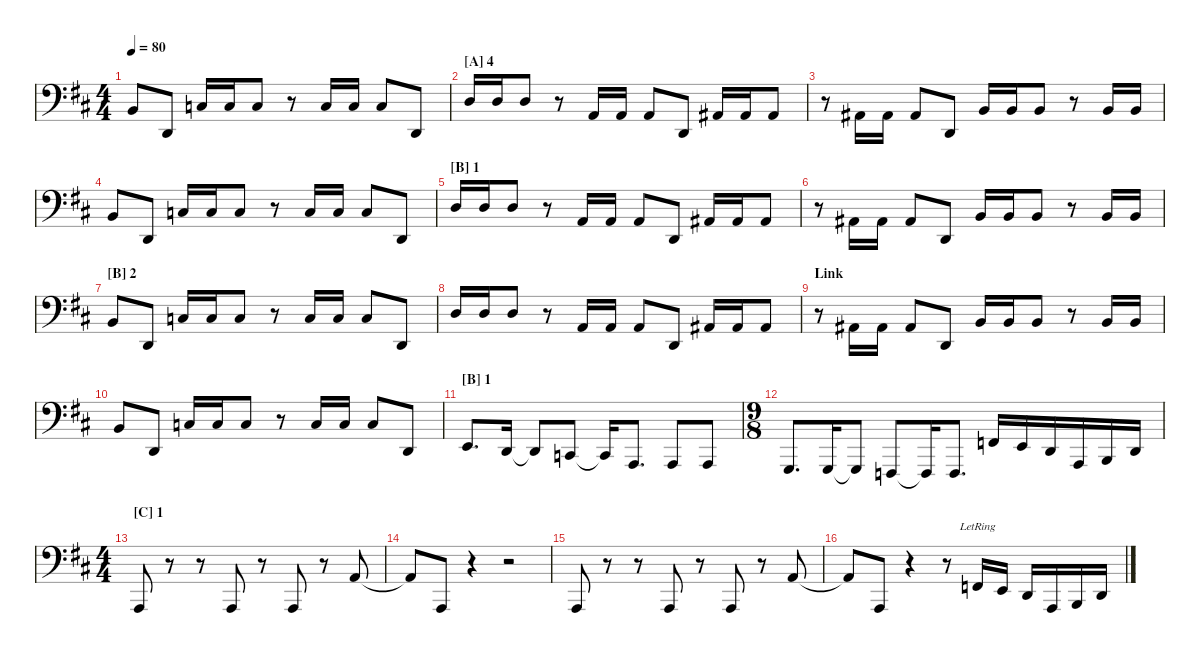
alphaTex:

\hideDynamics
\bracketExtendMode nobrackets
\singleTrackTrackNamePolicy hidden
\multiTrackTrackNamePolicy hidden
\otherSystemsTrackNameOrientation horizontal
\track ("Strings 2" "S-Gt") {instrument stringensemble1}
\staff {score}
\tuning (C3 G2 D2 A1 E1 B0)
\ts (4 4)
\tempo 80
\clef f4
\ks d
4.2{acc forcenatural}.8{dy f beam Up} 5.4{acc forcenatural}.8{beam Up} 5.2{acc forcenatural}.16{beam Up} 5.2{acc forcenatural}.16{beam Up} 5.2{acc forcenatural}.8{beam Up} r.8{beam Up} 5.2{acc forcenatural}.16{beam Up} 5.2{acc forcenatural}.16{beam Up} 5.2{acc forcenatural}.8{beam Up} 5.4{acc forcenatural}.8{beam Up} |
\section ("A" "4")
7.2{acc forcenatural}.16{beam Up} 7.2{acc forcenatural}.16{beam Up} 7.2{acc forcenatural}.8{beam Up} r.8{beam Up} 2.2{acc forcenatural}.16{beam Up} 2.2{acc forcenatural}.16{beam Up} 2.2{acc forcenatural}.8{beam Up} 5.4{acc forcenatural}.8{beam Up} 3.2{acc #}.16{beam Up} 3.2{acc #}.16{beam Up} 3.2{acc #}.8{beam Up} |
r.8{beam Down} 3.2{acc #}.16{beam Up} 3.2{acc #}.16{beam Up} 3.2{acc #}.8{beam Up} 5.4{acc forcenatural}.8{beam Up} 4.2{acc forcenatural}.16{beam Up} 4.2{acc forcenatural}.16{beam Up} 4.2{acc forcenatural}.8{beam Up} r.8{beam Up} 4.2{acc forcenatural}.16{beam Up} 4.2{acc forcenatural}.16{beam Up} |
4.2{acc forcenatural}.8{beam Up} 5.4{acc forcenatural}.8{beam Up} 5.2{acc forcenatural}.16{beam Up} 5.2{acc forcenatural}.16{beam Up} 5.2{acc forcenatural}.8{beam Up} r.8{beam Up} 5.2{acc forcenatural}.16{beam Up} 5.2{acc forcenatural}.16{beam Up} 5.2{acc forcenatural}.8{beam Up} 5.4{acc forcenatural}.8{beam Up} |
\section ("B" "1")
7.2{acc forcenatural}.16{dy pp beam Up} 7.2{acc forcenatural}.16{beam Up} 7.2{acc forcenatural}.8{beam Up} r.8{beam Up} 2.2{acc forcenatural}.16{beam Up} 2.2{acc forcenatural}.16{beam Up} 2.2{acc forcenatural}.8{beam Up} 5.4{acc forcenatural}.8{beam Up} 3.2{acc #}.16{beam Up} 3.2{acc #}.16{beam Up} 3.2{acc #}.8{beam Up} |
r.8{beam Down} 3.2{acc #}.16{beam Up} 3.2{acc #}.16{beam Up} 3.2{acc #}.8{beam Up} 5.4{acc forcenatural}.8{beam Up} 4.2{acc forcenatural}.16{beam Up} 4.2{acc forcenatural}.16{beam Up} 4.2{acc forcenatural}.8{beam Up} r.8{beam Up} 4.2{acc forcenatural}.16{beam Up} 4.2{acc forcenatural}.16{beam Up} |
\section ("B" "2")
4.2{acc forcenatural}.8{beam Up} 5.4{acc forcenatural}.8{beam Up} 5.2{acc forcenatural}.16{beam Up} 5.2{acc forcenatural}.16{beam Up} 5.2{acc forcenatural}.8{beam Up} r.8{beam Up} 5.2{acc forcenatural}.16{beam Up} 5.2{acc forcenatural}.16{beam Up} 5.2{acc forcenatural}.8{beam Up} 5.4{acc forcenatural}.8{beam Up} |
7.2{acc forcenatural}.16{beam Up} 7.2{acc forcenatural}.16{beam Up} 7.2{acc forcenatural}.8{beam Up} r.8{beam Up} 2.2{acc forcenatural}.16{beam Up} 2.2{acc forcenatural}.16{beam Up} 2.2{acc forcenatural}.8{beam Up} 5.4{acc forcenatural}.8{beam Up} 3.2{acc #}.16{beam Up} 3.2{acc #}.16{beam Up} 3.2{acc #}.8{beam Up} |
\section ("" "Link")
r.8{beam Down} 3.2{acc #}.16{beam Up} 3.2{acc #}.16{beam Up} 3.2{acc #}.8{beam Up} 5.4{acc forcenatural}.8{beam Up} 4.2{acc forcenatural}.16{beam Up} 4.2{acc forcenatural}.16{beam Up} 4.2{acc forcenatural}.8{beam Up} r.8{beam Up} 4.2{acc forcenatural}.16{beam Up} 4.2{acc forcenatural}.16{beam Up} |
4.2{acc forcenatural}.8{beam Up} 5.4{acc forcenatural}.8{beam Up} 5.2{acc forcenatural}.16{beam Up} 5.2{acc forcenatural}.16{beam Up} 5.2{acc forcenatural}.8{beam Up} r.8{beam Up} 5.2{acc forcenatural}.16{beam Up} 5.2{acc forcenatural}.16{beam Up} 5.2{acc forcenatural}.8{beam Up} 5.4{acc forcenatural}.8{beam Up} |
\section ("B" "1")
2.3{acc forcenatural}.8{d dy f beam Up} 0.3{acc forcenatural}.16{beam Up} 0.3{t acc forcenatural}.8{beam Up} 3.4{acc forcenatural}.8{beam Up} 3.4{t acc forcenatural}.16{beam Up} 0.4{acc forcenatural}.8{d beam Up} 0.4{acc forcenatural}.8{beam Up} 0.4{acc forcenatural}.8{beam Up} |
\ts (9 8)
3.5{acc forcenatural}.8{d beam Up} 3.5{acc forcenatural}.16{beam Up} 3.5{t acc forcenatural}.8{beam Up} 1.5{acc forcenatural}.8{beam Up} 1.5{t acc forcenatural}.16{beam Up} 1.5{acc forcenatural}.8{d beam Up} 3.3{acc forcenatural}.16{beam Up} 2.3{acc forcenatural}.16{beam Up} 0.3{acc forcenatural}.16{beam Up} 0.4{acc forcenatural}.16{beam Up} 2.4{acc forcenatural}.16{beam Up} 0.3{acc forcenatural}.16{beam Up} |
\ts (4 4)
\section ("C" "1")
0.4{acc forcenatural}.8{beam Up} r.8{beam Up} r.8{beam Up} 0.4{acc forcenatural}.8{beam Up} r.8{beam Up} 0.4{acc forcenatural}.8{beam Up} r.8{beam Up} 2.2{acc forcenatural}.8{beam Up} |
2.2{t acc forcenatural}.8{beam Up} 0.4{acc forcenatural}.8{beam Up} r.4{beam Up} r.2{beam Up} |
0.4{acc forcenatural}.8{beam Up} r.8{beam Up} r.8{beam Up} 0.4{acc forcenatural}.8{beam Up} r.8{beam Up} 0.4{acc forcenatural}.8{beam Up} r.8{beam Up} 2.2{acc forcenatural}.8{beam Up} |
2.2{t acc forcenatural}.8{beam Up} 0.4{acc forcenatural}.8{beam Up} r.4{beam Up} r.8{beam Up} 3.3{lr acc forcenatural}.16{beam Up} 2.3{acc forcenatural}.16{beam Up} 0.3{acc forcenatural}.16{beam Up} 0.4{acc forcenatural}.16{beam Up} 2.4{acc forcenatural}.16{beam Up} 0.3{acc forcenatural}.16{beam Up}
